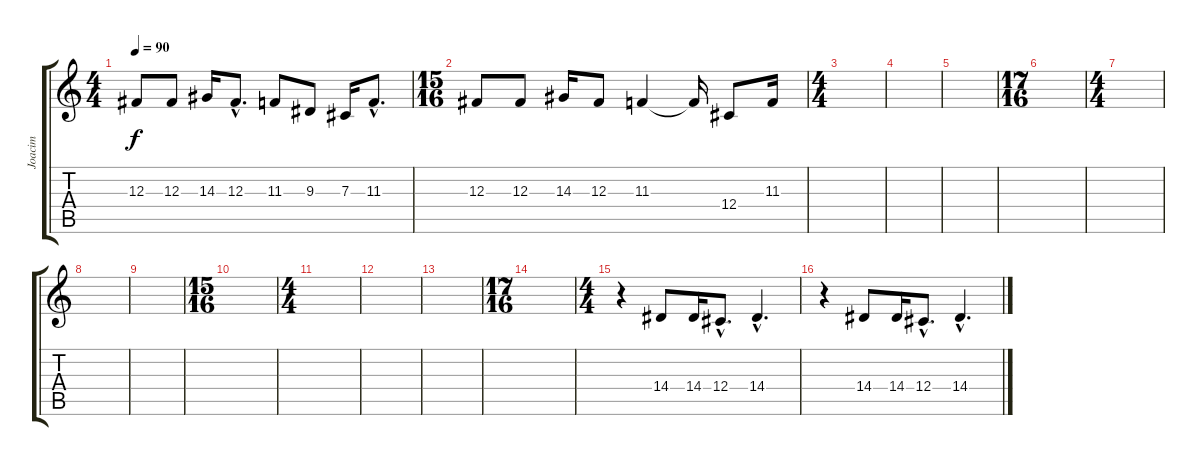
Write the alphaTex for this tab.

\track ("Joacim" "Joacim") {instrument lead6voice}
\staff {score tabs}
\tuning (Eb4 Bb3 Gb3 Db3 Ab2 Eb2) {hide}
\ts (4 4)
\tempo 90
\clef g2
\ks c
12.3.8{dy f} 12.3.8 14.3.16 12.3{hac}.8{d} 11.3.8 9.3.8 7.3.16 11.3{hac}.8{d} |
\ts (15 16)
12.3.8 12.3.8 14.3.16 12.3.8 11.3.4 11.3{t}.16 12.4.8 11.3.16 |
\ts (4 4)
|
|
|
\ts (17 16)
|
\ts (4 4)
|
|
|
\ts (15 16)
|
\ts (4 4)
|
|
|
\ts (17 16)
|
\ts (4 4)
r.4 14.4.8 14.4.16 12.4{hac}.8{d} 14.4{hac}.4{d} |
r.4 14.4.8 14.4.16 12.4{hac}.8{d} 14.4{hac}.4{d}
